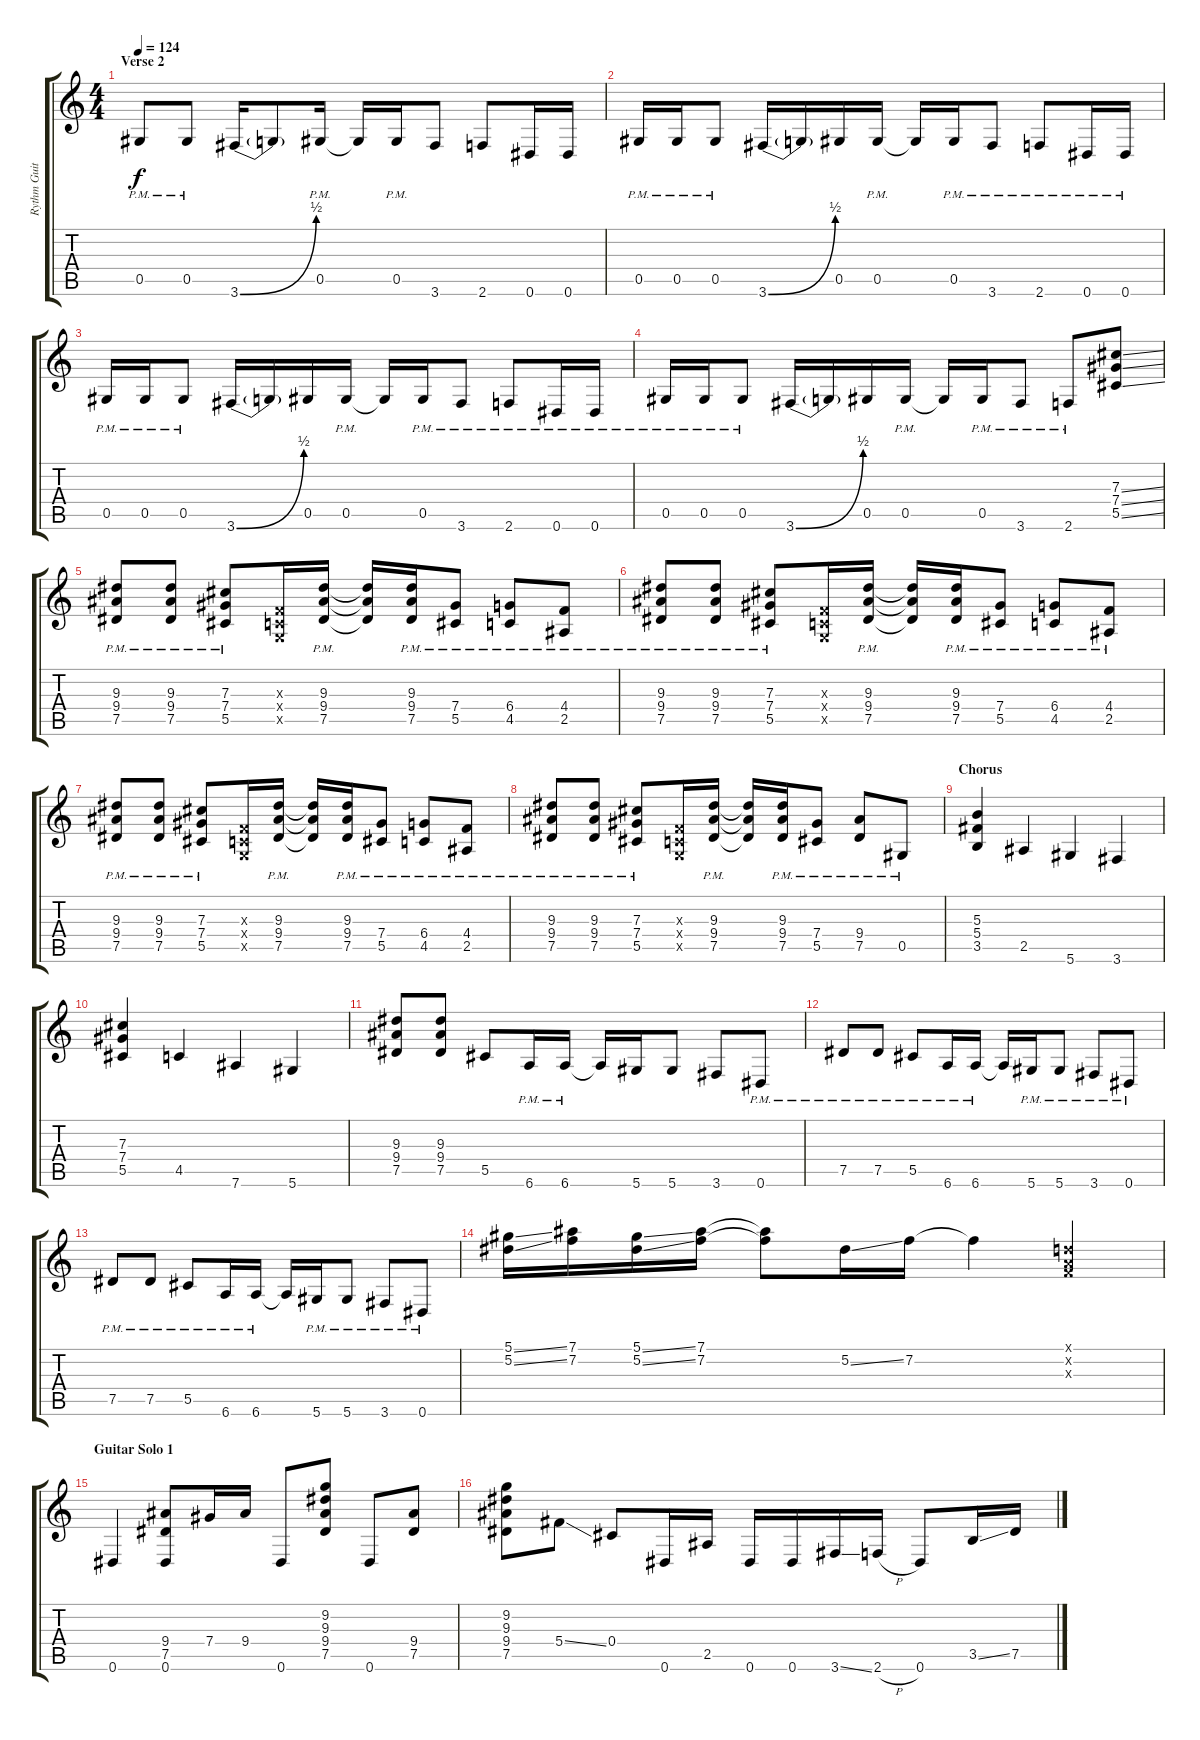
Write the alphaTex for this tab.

\track ("Rythm Guitar 2" "Rythm Guit") {instrument overdrivenguitar}
\staff {score tabs}
\tuning (Eb4 Bb3 Gb3 Db3 Ab2 Eb2) {hide}
\ts (4 4)
\section ("" "Verse 2")
\tempo 124
\clef g2
\ks c
0.5{pm}.8{dy f} 0.5{pm}.8 3.6{be (bend 0 0 60 2)}.16 3.6{t}.8 0.5{pm}.16 0.5{t}.16 0.5{pm}.16 3.6.8 2.6.8 0.6.16 0.6.16 |
0.5{pm}.16 0.5{pm}.16 0.5{pm}.8 3.6{be (bend 0 0 60 2)}.16 3.6{t}.16 0.5.16 0.5{pm}.16 0.5{t}.16 0.5{pm}.16 3.6{pm}.8 2.6{pm}.8 0.6{pm}.16 0.6{pm}.16 |
0.5{pm}.16 0.5{pm}.16 0.5{pm}.8 3.6{be (bend 0 0 60 2)}.16 3.6{t}.16 0.5.16 0.5{pm}.16 0.5{t}.16 0.5{pm}.16 3.6{pm}.8 2.6{pm}.8 0.6{pm}.16 0.6{pm}.16 |
0.5{pm}.16 0.5{pm}.16 0.5{pm}.8 3.6{be (bend 0 0 60 2)}.16 3.6{t}.16 0.5.16 0.5{pm}.16 0.5{t}.16 0.5{pm}.16 3.6{pm}.8 2.6{pm}.8 (7.3{ss} 7.4{ss} 5.5{ss}).8 |
(9.3 9.4{pm} 7.5{pm}).8 (9.3 9.4{pm} 7.5{pm}).8 (7.3 7.4{pm} 5.5{pm}).8 (-1.3{x} -1.4{x} -1.5{x}).16 (9.3 9.4{pm} 7.5{pm}).16 (9.3{t} 9.4{t} 7.5{t}).16 (9.3 9.4{pm} 7.5{pm}).16 (7.4{pm} 5.5{pm}).8 (6.4{pm} 4.5{pm}).8 (4.4{pm} 2.5{pm}).8 |
(9.3 9.4{pm} 7.5{pm}).8 (9.3 9.4{pm} 7.5{pm}).8 (7.3 7.4{pm} 5.5{pm}).8 (-1.3{x} -1.4{x} -1.5{x}).16 (9.3 9.4{pm} 7.5{pm}).16 (9.3{t} 9.4{t} 7.5{t}).16 (9.3 9.4{pm} 7.5{pm}).16 (7.4{pm} 5.5{pm}).8 (6.4{pm} 4.5{pm}).8 (4.4{pm} 2.5{pm}).8 |
(9.3 9.4{pm} 7.5{pm}).8 (9.3 9.4{pm} 7.5{pm}).8 (7.3 7.4{pm} 5.5{pm}).8 (-1.3{x} -1.4{x} -1.5{x}).16 (9.3 9.4{pm} 7.5{pm}).16 (9.3{t} 9.4{t} 7.5{t}).16 (9.3 9.4{pm} 7.5{pm}).16 (7.4{pm} 5.5{pm}).8 (6.4{pm} 4.5{pm}).8 (4.4{pm} 2.5{pm}).8 |
(9.3 9.4 7.5{pm}).8 (9.3 9.4 7.5{pm}).8 (7.3 7.4 5.5{pm}).8 (-1.3{x} -1.4{x} -1.5{x}).16 (9.3 9.4 7.5{pm}).16 (9.3{t} 9.4{t} 7.5{t}).16 (9.3 9.4 7.5{pm}).16 (7.4 5.5{pm}).8 (9.4 7.5{pm}).8 0.5{pm}.8 |
\section ("" "Chorus")
(5.3 5.4 3.5).4 2.5.4 5.6.4 3.6.4 |
(7.3 7.4 5.5).4 4.5.4 7.6.4 5.6.4 |
(9.3 9.4 7.5).8 (9.3 9.4 7.5).8 5.5.8 6.6{pm}.16 6.6{pm}.16 6.6{t}.16 5.6.16 5.6.8 3.6.8 0.6{pm}.8 |
7.5{pm}.8 7.5{pm}.8 5.5{pm}.8 6.6{pm}.16 6.6{pm}.16 6.6{t}.16 5.6{pm}.16 5.6{pm}.8 3.6{pm}.8 0.6{pm}.8 |
7.5{pm}.8 7.5{pm}.8 5.5{pm}.8 6.6{pm}.16 6.6{pm}.16 6.6{t}.16 5.6{pm}.16 5.6{pm}.8 3.6{pm}.8 0.6{pm}.8 |
(5.1{ss} 5.2{ss}).16 (7.1 7.2).16 (5.1{ss} 5.2{ss}).16 (7.1 7.2).16 (7.1{t} 7.2{t}).8 5.2{ss}.16 7.2.16 7.2{t}.4 (-1.1{x} -1.2{x} -1.3{x}).4 |
\section ("" "Guitar Solo 1")
0.6.4 (9.4 7.5 0.6).8 7.4.16 9.4.16 0.6.8 (9.2 9.3 9.4 7.5).8 0.6.8 (9.4 7.5).8 |
(9.2 9.3 9.4 7.5).8 5.4{ss}.8 0.4.8 0.6.16 2.5.16 0.6.16 0.6.16 3.6{ss}.16 2.6{h}.16 0.6.8 3.5{ss}.16 7.5.16
